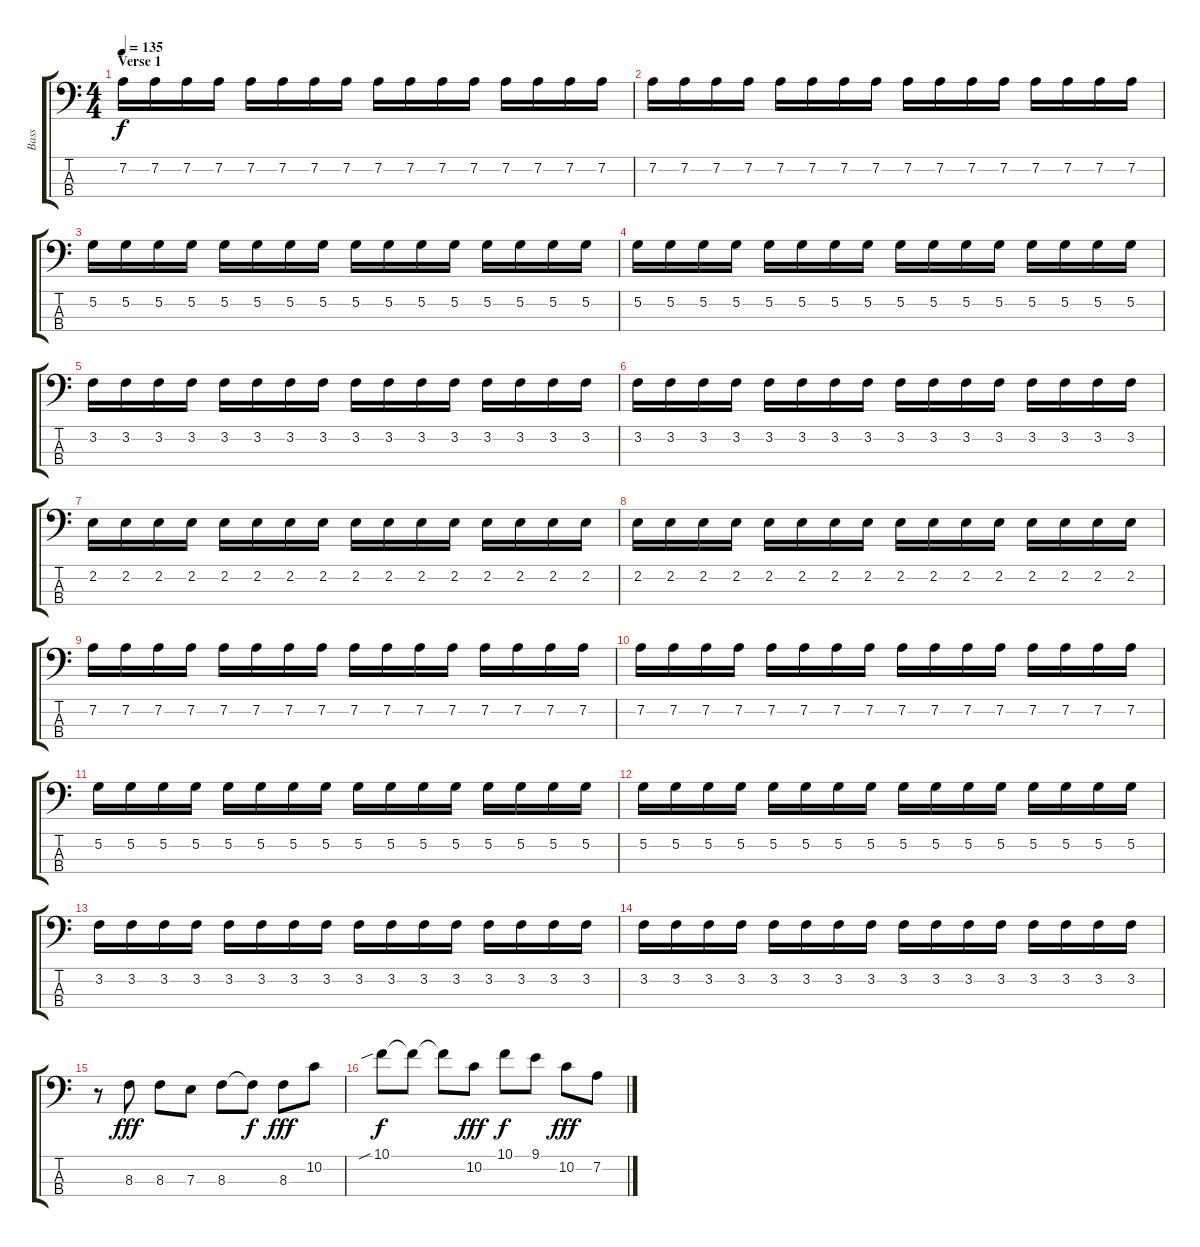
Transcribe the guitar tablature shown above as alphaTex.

\track ("Bass" "Bass") {instrument electricbassfinger}
\staff {score tabs}
\tuning (G2 D2 A1 E1) {hide}
\ts (4 4)
\section ("" "Verse 1")
\tempo 135
\clef f4
\ks c
7.2.16{dy f} 7.2.16 7.2.16 7.2.16 7.2.16 7.2.16 7.2.16 7.2.16 7.2.16 7.2.16 7.2.16 7.2.16 7.2.16 7.2.16 7.2.16 7.2.16 |
7.2.16 7.2.16 7.2.16 7.2.16 7.2.16 7.2.16 7.2.16 7.2.16 7.2.16 7.2.16 7.2.16 7.2.16 7.2.16 7.2.16 7.2.16 7.2.16 |
5.2.16 5.2.16 5.2.16 5.2.16 5.2.16 5.2.16 5.2.16 5.2.16 5.2.16 5.2.16 5.2.16 5.2.16 5.2.16 5.2.16 5.2.16 5.2.16 |
5.2.16 5.2.16 5.2.16 5.2.16 5.2.16 5.2.16 5.2.16 5.2.16 5.2.16 5.2.16 5.2.16 5.2.16 5.2.16 5.2.16 5.2.16 5.2.16 |
3.2.16 3.2.16 3.2.16 3.2.16 3.2.16 3.2.16 3.2.16 3.2.16 3.2.16 3.2.16 3.2.16 3.2.16 3.2.16 3.2.16 3.2.16 3.2.16 |
3.2.16 3.2.16 3.2.16 3.2.16 3.2.16 3.2.16 3.2.16 3.2.16 3.2.16 3.2.16 3.2.16 3.2.16 3.2.16 3.2.16 3.2.16 3.2.16 |
2.2.16 2.2.16 2.2.16 2.2.16 2.2.16 2.2.16 2.2.16 2.2.16 2.2.16 2.2.16 2.2.16 2.2.16 2.2.16 2.2.16 2.2.16 2.2.16 |
2.2.16 2.2.16 2.2.16 2.2.16 2.2.16 2.2.16 2.2.16 2.2.16 2.2.16 2.2.16 2.2.16 2.2.16 2.2.16 2.2.16 2.2.16 2.2.16 |
7.2.16 7.2.16 7.2.16 7.2.16 7.2.16 7.2.16 7.2.16 7.2.16 7.2.16 7.2.16 7.2.16 7.2.16 7.2.16 7.2.16 7.2.16 7.2.16 |
7.2.16 7.2.16 7.2.16 7.2.16 7.2.16 7.2.16 7.2.16 7.2.16 7.2.16 7.2.16 7.2.16 7.2.16 7.2.16 7.2.16 7.2.16 7.2.16 |
5.2.16 5.2.16 5.2.16 5.2.16 5.2.16 5.2.16 5.2.16 5.2.16 5.2.16 5.2.16 5.2.16 5.2.16 5.2.16 5.2.16 5.2.16 5.2.16 |
5.2.16 5.2.16 5.2.16 5.2.16 5.2.16 5.2.16 5.2.16 5.2.16 5.2.16 5.2.16 5.2.16 5.2.16 5.2.16 5.2.16 5.2.16 5.2.16 |
3.2.16 3.2.16 3.2.16 3.2.16 3.2.16 3.2.16 3.2.16 3.2.16 3.2.16 3.2.16 3.2.16 3.2.16 3.2.16 3.2.16 3.2.16 3.2.16 |
3.2.16 3.2.16 3.2.16 3.2.16 3.2.16 3.2.16 3.2.16 3.2.16 3.2.16 3.2.16 3.2.16 3.2.16 3.2.16 3.2.16 3.2.16 3.2.16 |
r.8 8.3.8{dy fff} 8.3.8 7.3.8 8.3.8 8.3{t}.8{dy f} 8.3.8{dy fff} 10.2.8 |
10.1{sib}.8{dy f} 10.1{t}.8 10.1{t}.8 10.2.8{dy fff} 10.1.8{dy f} 9.1.8 10.2.8{dy fff} 7.2.8
